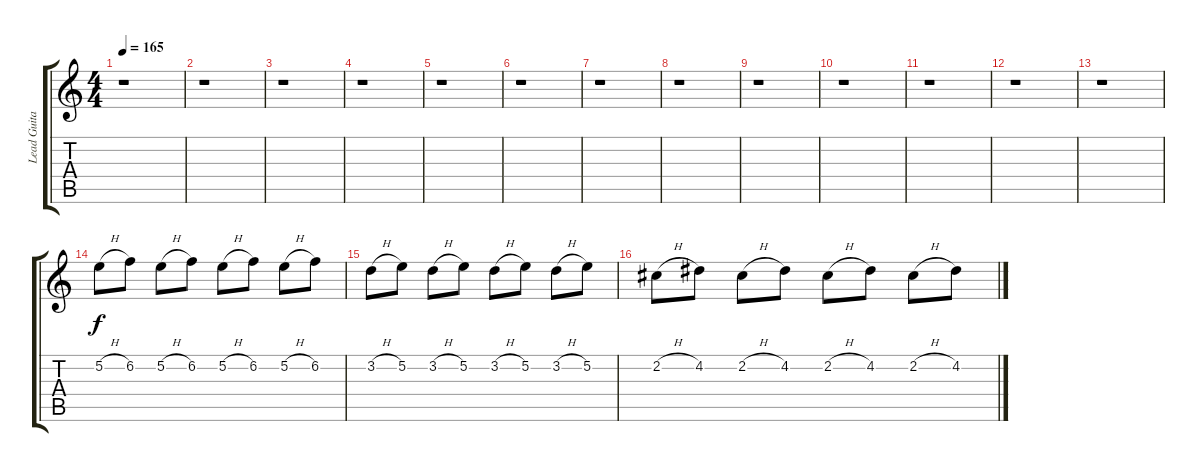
\track ("Lead Guitar" "Lead Guita") {instrument electricguitarclean}
\staff {score tabs}
\tuning (E4 B3 G3 D3 A2 E2) {hide}
\ts (4 4)
\tempo 165
\clef g2
\ks c
r.1{dy f} |
r.1 |
r.1 |
r.1 |
r.1 |
r.1 |
r.1 |
r.1 |
r.1 |
r.1 |
r.1 |
r.1 |
r.1 |
5.2{h}.8 6.2.8 5.2{h}.8 6.2.8 5.2{h}.8 6.2.8 5.2{h}.8 6.2.8 |
3.2{h}.8 5.2.8 3.2{h}.8 5.2.8 3.2{h}.8 5.2.8 3.2{h}.8 5.2.8 |
2.2{h}.8 4.2.8 2.2{h}.8 4.2.8 2.2{h}.8 4.2.8 2.2{h}.8 4.2.8
